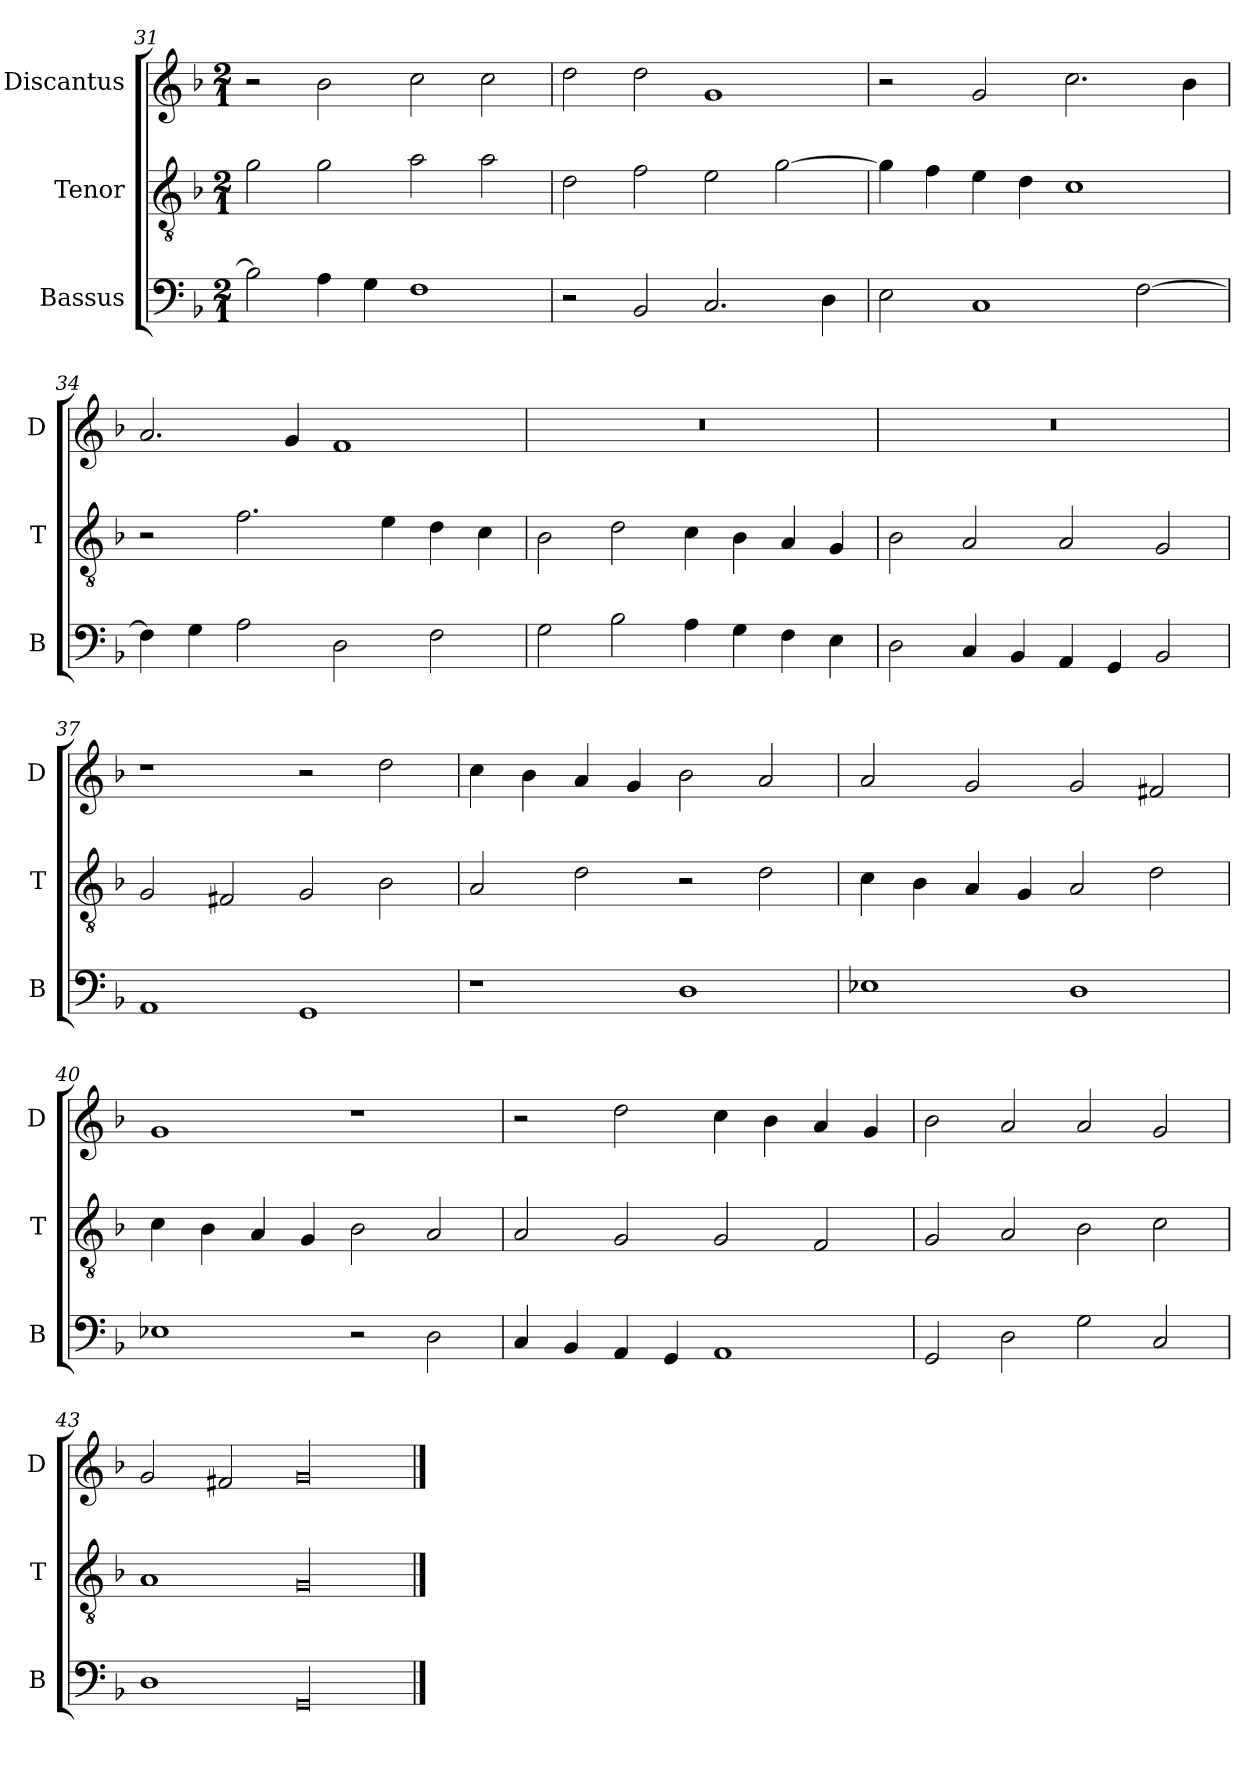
**kern	**kern	**kern
*part3	*part2	*part1
*staff3	*staff2	*staff1
*I"Bassus	*I"Tenor	*I"Discantus
*I'B	*I'T	*I'D
*clefF4	*clefGv2	*clefG2
*k[b-]	*k[b-]	*k[b-]
*M2/1	*M2/1	*M2/1
=31	=31	=31
2B-\]	2g\	2r
4A\	2g\	2b-\
4G\	.	.
1F	2a\	2cc\
.	2a\	2cc\
=32	=32	=32
2r	2d\	2dd\
2BB-/	2f\	2dd\
2.C/	2e\	1g
.	[2g\	.
4D\	.	.
=33	=33	=33
2E\	4g\]	2r
.	4f\	.
1C	4e\	2g/
.	4d\	.
.	1c	2.cc\
[2F\	.	.
.	.	4b-\
=34	=34	=34
4F\]	2r	2.a/
4G\	.	.
2A\	2.f\	.
.	.	4g/
2D\	.	1f
.	4e\	.
2F\	4d\	.
.	4c\	.
=35	=35	=35
2G\	2B-\	0r
2B-\	2d\	.
4A\	4c\	.
4G\	4B-\	.
4F\	4A/	.
4E\	4G/	.
=36	=36	=36
2D\	2B-\	0r
4C/	2A/	.
4BB-/	.	.
4AA/	2A/	.
4GG/	.	.
2BB-/	2G/	.
=37	=37	=37
1AA	2G/	1r
.	2F#X/	.
1GG	2G/	2r
.	2B-\	2dd\
=38	=38	=38
1r	2A/	4cc\
.	.	4b-\
.	2d\	4a/
.	.	4g/
1D	2r	2b-\
.	2d\	2a/
=39	=39	=39
1E-X	4c\	2a/
.	4B-\	.
.	4A/	2g/
.	4G/	.
1D	2A/	2g/
.	2d\	2f#X/
=40	=40	=40
1E-X	4c\	1g
.	4B-\	.
.	4A/	.
.	4G/	.
2r	2B-\	1r
2D\	2A/	.
=41	=41	=41
4C/	2A/	2r
4BB-/	.	.
4AA/	2G/	2dd\
4GG/	.	.
1AA	2G/	4cc\
.	.	4b-\
.	2F/	4a/
.	.	4g/
=42	=42	=42
2GG/	2G/	2b-\
2D\	2A/	2a/
2G\	2B-\	2a/
2C/	2c\	2g/
=43	=43	=43
1D	1A	2g/
.	.	2f#X/
!LO:N:vis=00	!LO:N:vis=00	!LO:N:vis=00
1GG	1G	1g
==	==	==
*-	*-	*-
